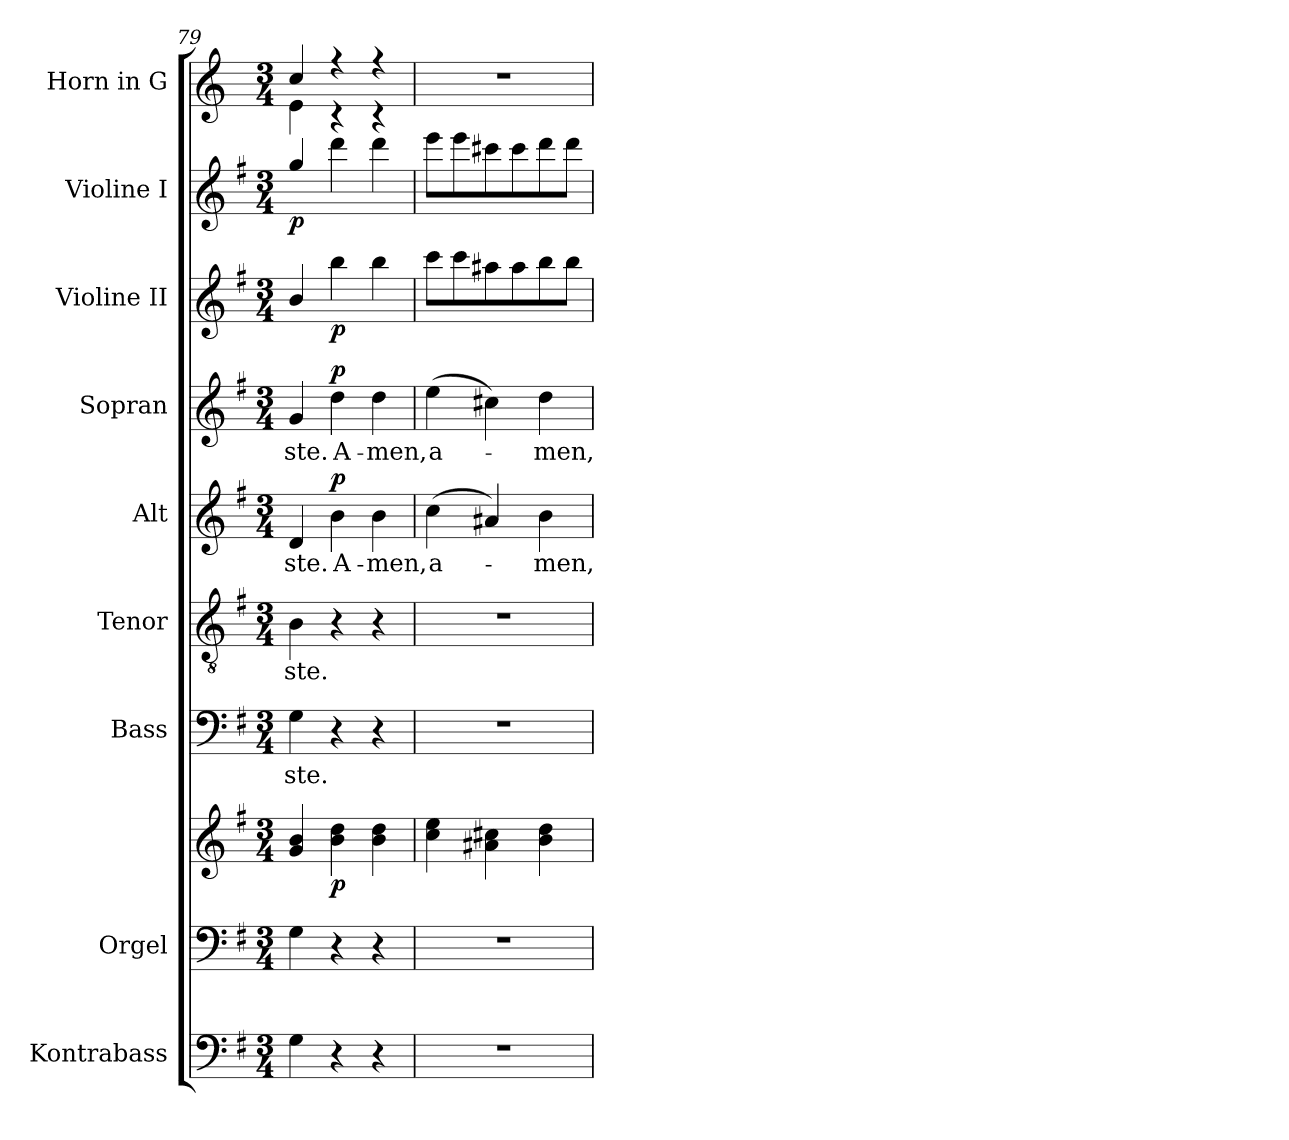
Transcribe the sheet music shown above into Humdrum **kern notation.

**kern	**kern	**kern	**dynam	**kern	**text	**kern	**text	**kern	**text	**dynam	**kern	**text	**dynam	**kern	**dynam	**kern	**dynam	**kern
*part9	*part8	*part8	*part8	*part7	*part7	*part6	*part6	*part5	*part5	*part5	*part4	*part4	*part4	*part3	*part3	*part2	*part2	*part1
*staff10	*staff9	*staff8	*staff8/9	*staff7	*staff7	*staff6	*staff6	*staff5	*staff5	*staff5	*staff4	*staff4	*staff4	*staff3	*staff3	*staff2	*staff2	*staff1
*I"Kontrabass	*I"Orgel	*	*	*I"Bass	*	*I"Tenor	*	*I"Alt	*	*	*I"Sopran	*	*	*I"Violine II	*	*I"Violine I	*	*I"Horn in G
*I'Kb.	*I'Org.	*	*	*I'B	*	*I'T	*	*I'A	*	*	*I'S	*	*	*I'Vl. II	*	*I'Vl. I	*	*I'Hrn.
*clefF4	*clefF4	*clefG2	*	*clefF4	*	*clefGv2	*	*clefG2	*	*	*clefG2	*	*	*clefG2	*	*clefG2	*	*clefG2
*ITrd7c12	*	*	*	*	*	*	*	*	*	*	*	*	*	*ITrd7c12	*	*ITrd7c12	*	*ITrd3c5
*k[f#]	*k[f#]	*k[f#]	*	*k[f#]	*	*k[f#]	*	*k[f#]	*	*	*k[f#]	*	*	*k[f#]	*	*k[f#]	*	*k[f#]
*G:	*G:	*G:	*	*G:	*	*G:	*	*G:	*	*	*G:	*	*	*G:	*	*G:	*	*G:
*M3/4	*M3/4	*M3/4	*	*M3/4	*	*M3/4	*	*M3/4	*	*	*M3/4	*	*	*M3/4	*	*M3/4	*	*M3/4
=79	=79	=79	=79	=79	=79	=79	=79	=79	=79	=79	=79	=79	=79	=79	=79	=79	=79	=79
!	!	!	!	!	!LO:LY:b	!	!LO:LY:b	!	!LO:LY:b	!	!	!LO:LY:b	!	!	!	!	!LO:DY:b	!
*	*	*	*	*	*	*	*	*	*	*	*	*	*	*	*	*	*	*^
4GG\	4G\	4g/ 4b/	.	4G\	-ste.	4B\	-ste.	4d/	-ste.	.	4g/	-ste.	.	4B/	.	4g/	p	4g/	4B\
!	!	!	!LO:DY:b	!	!	!	!	!	!LO:LY:b	!LO:DY:a	!	!LO:LY:b	!LO:DY:a	!	!LO:DY:b	!	!	!	!
4r	4r	4b\ 4dd\	p	4r	.	4r	.	4b\	A-	p	4dd\	A-	p	4b\	p	4dd\	.	4r	4r
!	!	!	!	!	!	!	!	!	!LO:LY:b	!	!	!LO:LY:b	!	!	!	!	!	!	!
4r	4r	4b\ 4dd\	.	4r	.	4r	.	4b\	-men,	.	4dd\	-men,	.	4b\	.	4dd\	.	4r	4r
=80	=80	=80	=80	=80	=80	=80	=80	=80	=80	=80	=80	=80	=80	=80	=80	=80	=80	=80	=80
!	!	!	!	!	!	!	!	!	!LO:LY:b	!	!	!LO:LY:b	!	!	!	!	!	!	!
*	*	*	*	*	*	*	*	*	*	*	*	*	*	*	*	*	*	*v	*v
2.r	2.r	4cc\ 4ee\	.	2.r	.	2.r	.	(>4cc\	a-	.	(>4ee\	a-	.	8cc\L	.	8ee\L	.	2.r
.	.	.	.	.	.	.	.	.	.	.	.	.	.	8cc\	.	8ee\	.	.
.	.	4a#X\ 4cc#X\	.	.	.	.	.	4a#X/)	.	.	4cc#X\)	.	.	8a#X\	.	8cc#X\	.	.
.	.	.	.	.	.	.	.	.	.	.	.	.	.	8a#\	.	8cc#\	.	.
!	!	!	!	!	!	!	!	!	!LO:LY:b	!	!	!LO:LY:b	!	!	!	!	!	!
.	.	4b\ 4dd\	.	.	.	.	.	4b\	-men,	.	4dd\	-men,	.	8b\	.	8dd\	.	.
.	.	.	.	.	.	.	.	.	.	.	.	.	.	8b\J	.	8dd\J	.	.
=	=	=	=	=	=	=	=	=	=	=	=	=	=	=	=	=	=	=
*-	*-	*-	*-	*-	*-	*-	*-	*-	*-	*-	*-	*-	*-	*-	*-	*-	*-	*-
